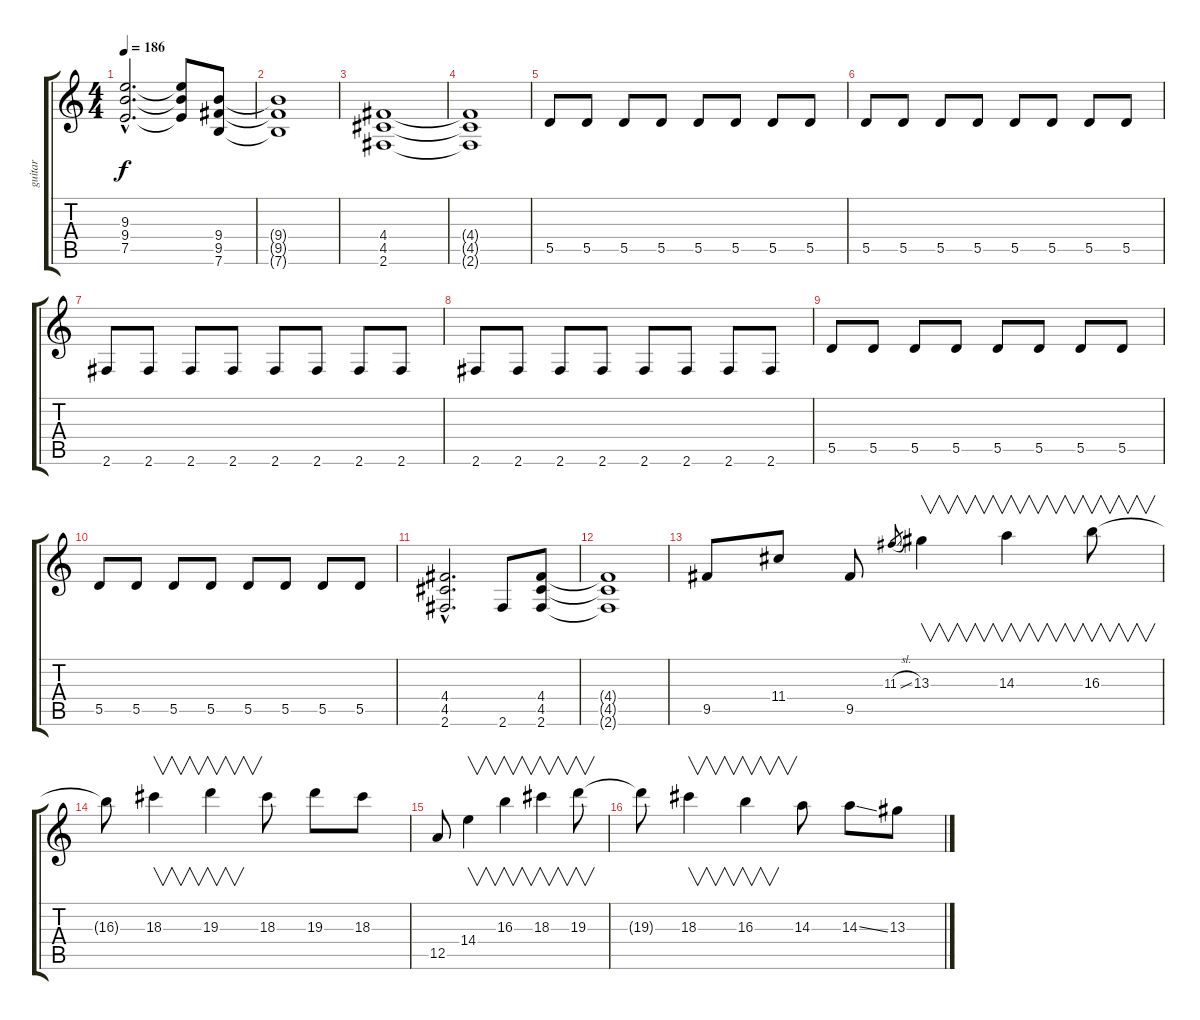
\track ("guitar" "guitar") {instrument overdrivenguitar}
\staff {score tabs}
\tuning (E4 B3 G3 D3 A2 E2) {hide}
\ts (4 4)
\tempo 186
\clef g2
\ks c
(9.3{hac} 9.4{hac} 7.5{hac}).2{d dy f} (9.3{t} 9.4{t} 7.5{t}).8 (9.4 9.5 7.6).8 |
(9.4{t} 9.5{t} 7.6{t}).1 |
(4.4 4.5 2.6).1 |
(4.4{t} 4.5{t} 2.6{t}).1 |
5.5.8 5.5.8 5.5.8 5.5.8 5.5.8 5.5.8 5.5.8 5.5.8 |
5.5.8 5.5.8 5.5.8 5.5.8 5.5.8 5.5.8 5.5.8 5.5.8 |
2.6.8 2.6.8 2.6.8 2.6.8 2.6.8 2.6.8 2.6.8 2.6.8 |
2.6.8 2.6.8 2.6.8 2.6.8 2.6.8 2.6.8 2.6.8 2.6.8 |
5.5.8 5.5.8 5.5.8 5.5.8 5.5.8 5.5.8 5.5.8 5.5.8 |
5.5.8 5.5.8 5.5.8 5.5.8 5.5.8 5.5.8 5.5.8 5.5.8 |
(4.4{hac} 4.5{hac} 2.6{hac}).2{d} 2.6.8 (4.4 4.5 2.6).8 |
(4.4{t} 4.5{t} 2.6{t}).1 |
9.5.8 11.4.8 9.5.8 11.3{sl}.8{gr} 13.3.4{v} 14.3.4{v} 16.3.8{v} |
16.3{t}.8 18.3.4{v} 19.3.4{v} 18.3.8 19.3.8 18.3.8 |
12.5.8 14.4.4{v} 16.3.4{v} 18.3.4{v} 19.3.8{v} |
19.3{t}.8 18.3.4{v} 16.3.4{v} 14.3.8 14.3{ss}.8 13.3.8
